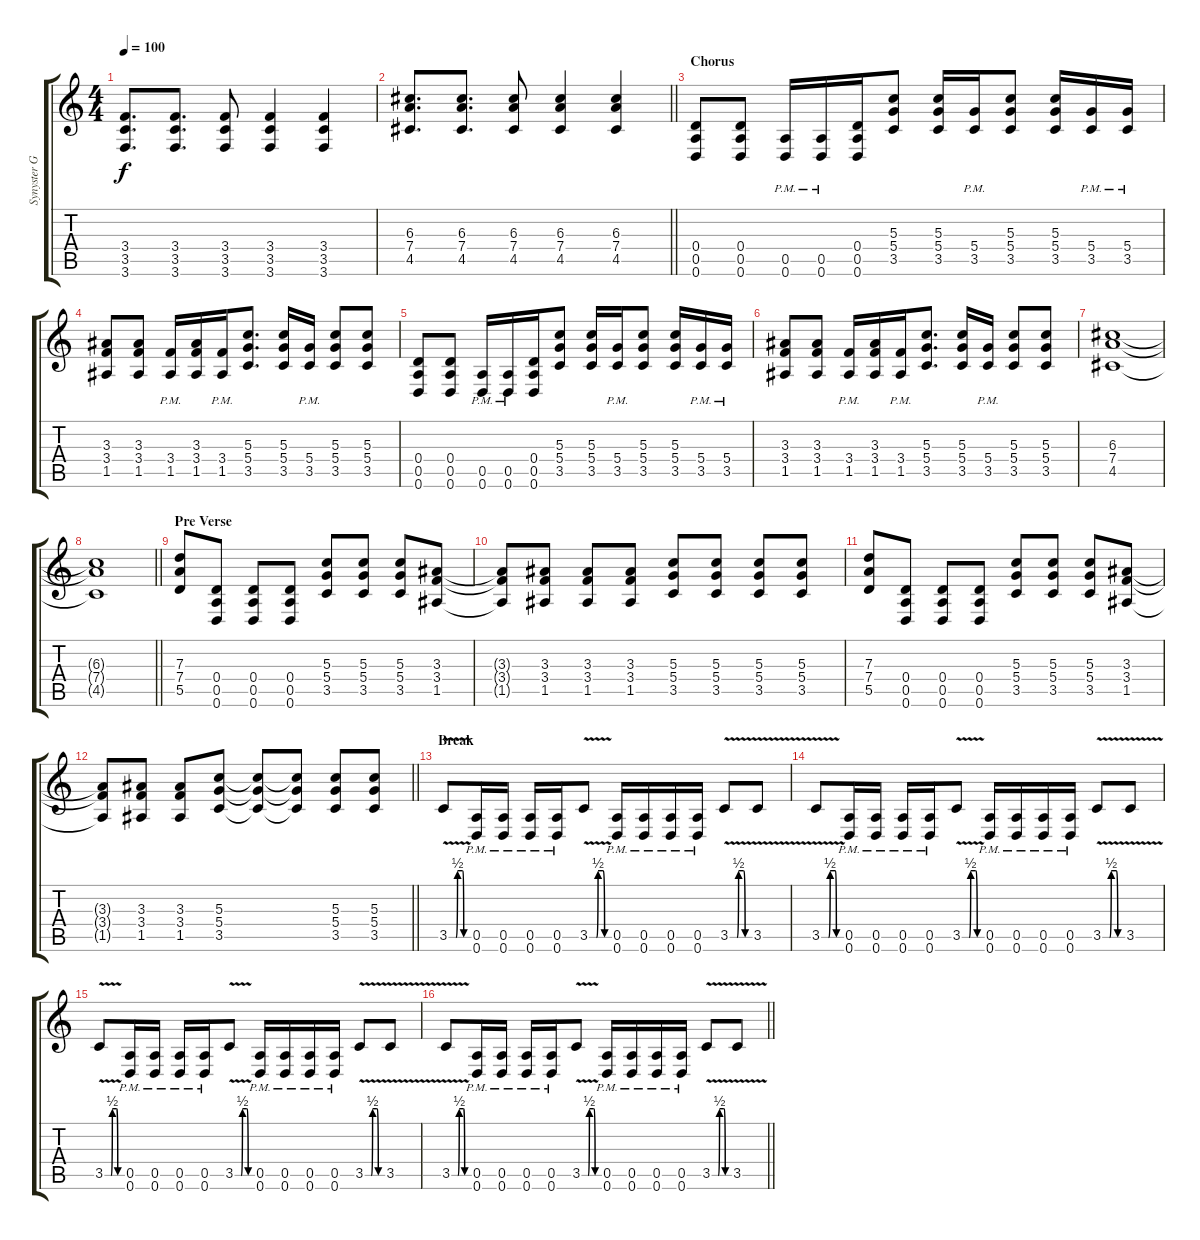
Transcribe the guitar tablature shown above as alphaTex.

\track ("Synyster Gates Rhythm" "Synyster G") {instrument distortionguitar}
\staff {score tabs}
\tuning (E4 B3 G3 D3 A2 D2) {hide}
\ts (4 4)
\tempo 100
\clef g2
\ks c
(3.4 3.5 3.6).8{d dy f} (3.4 3.5 3.6).8{d} (3.4 3.5 3.6).8 (3.4 3.5 3.6).4 (3.4 3.5 3.6).4 |
\barLineRight lightlight
(6.3 7.4 4.5).8{d} (6.3 7.4 4.5).8{d} (6.3 7.4 4.5).8 (6.3 7.4 4.5).4 (6.3 7.4 4.5).4 |
\section ("" "Chorus")
(0.4 0.5 0.6).8{volume 11} (0.4 0.5 0.6).8 (0.5{pm} 0.6{pm}).16 (0.5{pm} 0.6{pm}).16 (0.4 0.5 0.6).16 (5.3 5.4 3.5).8 (5.3 5.4 3.5).16 (5.4{pm} 3.5{pm}).16 (5.3 5.4 3.5).8 (5.3 5.4 3.5).16 (5.4{pm} 3.5{pm}).16 (5.4{pm} 3.5{pm}).16 |
(3.3 3.4 1.5).8 (3.3 3.4 1.5).8 (3.4{pm} 1.5{pm}).16 (3.3 3.4 1.5).16 (3.4{pm} 1.5{pm}).16 (5.3 5.4 3.5).8{d} (5.3 5.4 3.5).16 (5.4{pm} 3.5{pm}).16 (5.3 5.4 3.5).8 (5.3 5.4 3.5).8 |
(0.4 0.5 0.6).8 (0.4 0.5 0.6).8 (0.5{pm} 0.6{pm}).16 (0.5{pm} 0.6{pm}).16 (0.4 0.5 0.6).16 (5.3 5.4 3.5).8 (5.3 5.4 3.5).16 (5.4{pm} 3.5{pm}).16 (5.3 5.4 3.5).8 (5.3 5.4 3.5).16 (5.4{pm} 3.5{pm}).16 (5.4{pm} 3.5{pm}).16 |
(3.3 3.4 1.5).8 (3.3 3.4 1.5).8 (3.4{pm} 1.5{pm}).16 (3.3 3.4 1.5).16 (3.4{pm} 1.5{pm}).16 (5.3 5.4 3.5).8{d} (5.3 5.4 3.5).16 (5.4{pm} 3.5{pm}).16 (5.3 5.4 3.5).8 (5.3 5.4 3.5).8 |
(6.3 7.4 4.5).1 |
\barLineRight lightlight
(6.3{t} 7.4{t} 4.5{t}).1 |
\section ("" "Pre Verse")
(7.3 7.4 5.5).8 (0.4 0.5 0.6).8 (0.4 0.5 0.6).8 (0.4 0.5 0.6).8 (5.3 5.4 3.5).8 (5.3 5.4 3.5).8 (5.3 5.4 3.5).8 (3.3 3.4 1.5).8 |
(3.3{t} 3.4{t} 1.5{t}).8 (3.3 3.4 1.5).8 (3.3 3.4 1.5).8 (3.3 3.4 1.5).8 (5.3 5.4 3.5).8 (5.3 5.4 3.5).8 (5.3 5.4 3.5).8 (5.3 5.4 3.5).8 |
(7.3 7.4 5.5).8 (0.4 0.5 0.6).8 (0.4 0.5 0.6).8 (0.4 0.5 0.6).8 (5.3 5.4 3.5).8 (5.3 5.4 3.5).8 (5.3 5.4 3.5).8 (3.3 3.4 1.5).8 |
\barLineRight lightlight
(3.3{t} 3.4{t} 1.5{t}).8 (3.3 3.4 1.5).8 (3.3 3.4 1.5).8 (5.3 5.4 3.5).8 (5.3{t} 5.4{t} 3.5{t}).8 (5.3{t} 5.4{t} 3.5{t}).8 (5.3 5.4 3.5).8 (5.3 5.4 3.5).8 |
\section ("" "Break")
3.5{be (custom 0 0 21 0 26 2 41 2 45 0 60 0) v}.8{volume 15} (0.5{pm} 0.6{pm}).16 (0.5{pm} 0.6{pm}).16 (0.5{pm} 0.6{pm}).16 (0.5{pm} 0.6{pm}).16 3.5{be (custom 0 0 21 0 26 2 41 2 46 0 60 0) v}.8 (0.5{pm} 0.6{pm}).16 (0.5{pm} 0.6{pm}).16 (0.5{pm} 0.6{pm}).16 (0.5{pm} 0.6{pm}).16 3.5{be (custom 0 0 21 0 26 2 41 2 46 0 60 0) v}.8 3.5{v}.8 |
3.5{be (custom 0 0 21 0 26 2 41 2 45 0 60 0) v}.8 (0.5{pm} 0.6{pm}).16 (0.5{pm} 0.6{pm}).16 (0.5{pm} 0.6{pm}).16 (0.5{pm} 0.6{pm}).16 3.5{be (custom 0 0 21 0 26 2 41 2 46 0 60 0) v}.8 (0.5{pm} 0.6{pm}).16 (0.5{pm} 0.6{pm}).16 (0.5{pm} 0.6{pm}).16 (0.5{pm} 0.6{pm}).16 3.5{be (custom 0 0 21 0 26 2 41 2 46 0 60 0) v}.8 3.5{v}.8 |
3.5{be (custom 0 0 21 0 26 2 41 2 45 0 60 0) v}.8 (0.5{pm} 0.6{pm}).16 (0.5{pm} 0.6{pm}).16 (0.5{pm} 0.6{pm}).16 (0.5{pm} 0.6{pm}).16 3.5{be (custom 0 0 21 0 26 2 41 2 46 0 60 0) v}.8 (0.5{pm} 0.6{pm}).16 (0.5{pm} 0.6{pm}).16 (0.5{pm} 0.6{pm}).16 (0.5{pm} 0.6{pm}).16 3.5{be (custom 0 0 21 0 26 2 41 2 46 0 60 0) v}.8 3.5{v}.8 |
\barLineRight lightlight
3.5{be (custom 0 0 21 0 26 2 41 2 45 0 60 0) v}.8 (0.5{pm} 0.6{pm}).16 (0.5{pm} 0.6{pm}).16 (0.5{pm} 0.6{pm}).16 (0.5{pm} 0.6{pm}).16 3.5{be (custom 0 0 21 0 26 2 41 2 46 0 60 0) v}.8 (0.5{pm} 0.6{pm}).16 (0.5{pm} 0.6{pm}).16 (0.5{pm} 0.6{pm}).16 (0.5{pm} 0.6{pm}).16 3.5{be (custom 0 0 21 0 26 2 41 2 46 0 60 0) v}.8 3.5{v}.8
